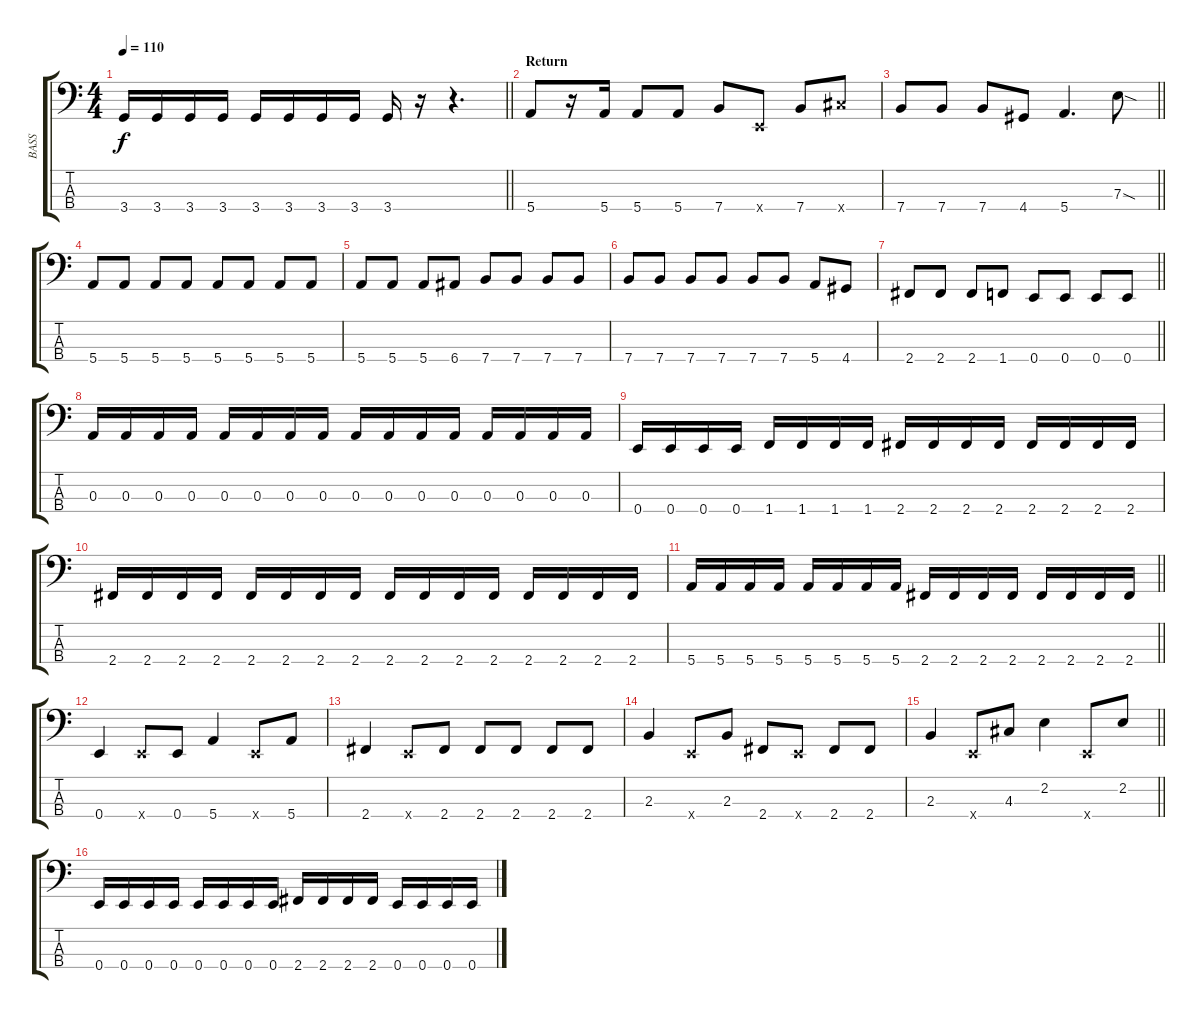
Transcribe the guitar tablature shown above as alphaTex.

\track ("BASS" "BASS") {instrument electricbassfinger}
\staff {score tabs}
\tuning (G2 D2 A1 E1) {hide}
\ts (4 4)
\tempo 110
\clef f4
\barLineRight lightlight
\ks c
3.4.16{dy f} 3.4.16 3.4.16 3.4.16 3.4.16 3.4.16 3.4.16 3.4.16 3.4.16 r.16 r.4{d} |
\section ("" "Return")
5.4.8 r.16 5.4.16 5.4.8 5.4.8 7.4.8 0.4{x}.8 7.4.8 9.4{x}.8 |
\barLineRight lightlight
7.4.8 7.4.8 7.4.8 4.4.8 5.4.4{d} 7.3{sod}.8 |
5.4.8 5.4.8 5.4.8 5.4.8 5.4.8 5.4.8 5.4.8 5.4.8 |
5.4.8 5.4.8 5.4.8 6.4.8 7.4.8 7.4.8 7.4.8 7.4.8 |
7.4.8 7.4.8 7.4.8 7.4.8 7.4.8 7.4.8 5.4.8 4.4.8 |
\barLineRight lightlight
2.4.8 2.4.8 2.4.8 1.4.8 0.4.8 0.4.8 0.4.8 0.4.8 |
0.3.16 0.3.16 0.3.16 0.3.16 0.3.16 0.3.16 0.3.16 0.3.16 0.3.16 0.3.16 0.3.16 0.3.16 0.3.16 0.3.16 0.3.16 0.3.16 |
0.4.16 0.4.16 0.4.16 0.4.16 1.4.16 1.4.16 1.4.16 1.4.16 2.4.16 2.4.16 2.4.16 2.4.16 2.4.16 2.4.16 2.4.16 2.4.16 |
2.4.16 2.4.16 2.4.16 2.4.16 2.4.16 2.4.16 2.4.16 2.4.16 2.4.16 2.4.16 2.4.16 2.4.16 2.4.16 2.4.16 2.4.16 2.4.16 |
\barLineRight lightlight
5.4.16 5.4.16 5.4.16 5.4.16 5.4.16 5.4.16 5.4.16 5.4.16 2.4.16 2.4.16 2.4.16 2.4.16 2.4.16 2.4.16 2.4.16 2.4.16 |
0.4.4 0.4{x}.8 0.4.8 5.4.4 0.4{x}.8 5.4.8 |
2.4.4 0.4{x}.8 2.4.8 2.4.8 2.4.8 2.4.8 2.4.8 |
2.3.4 0.4{x}.8 2.3.8 2.4.8 0.4{x}.8 2.4.8 2.4.8 |
\barLineRight lightlight
2.3.4 0.4{x}.8 4.3.8 2.2.4 0.4{x}.8 2.2.8 |
0.4.16 0.4.16 0.4.16 0.4.16 0.4.16 0.4.16 0.4.16 0.4.16 2.4.16 2.4.16 2.4.16 2.4.16 0.4.16 0.4.16 0.4.16 0.4.16
